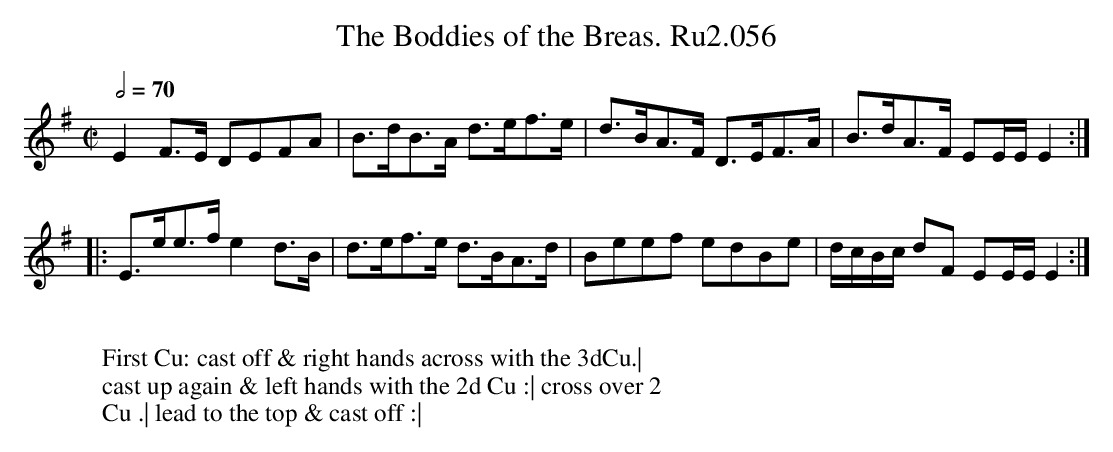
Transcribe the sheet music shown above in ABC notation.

X:1
T:Boddies of the Breas. Ru2.056, The
M:C|
L:1/8
Q:1/2=70
K:Em
E2 F>E DEFA|B>dB>A d>ef>e|d>BA>F D>EF>A|B>dA>F EE/E/ E2:|
|:E>ee>f e2 d>B|d>ef>e d>BA>d|Beef edBe|d/c/B/c/ dF EE/E/ E2:|
W:
W:First Cu: cast off & right hands across with the 3dCu.|
W:cast up again & left hands with the 2d Cu :| cross over 2
W:Cu .| lead to the top & cast off :|
